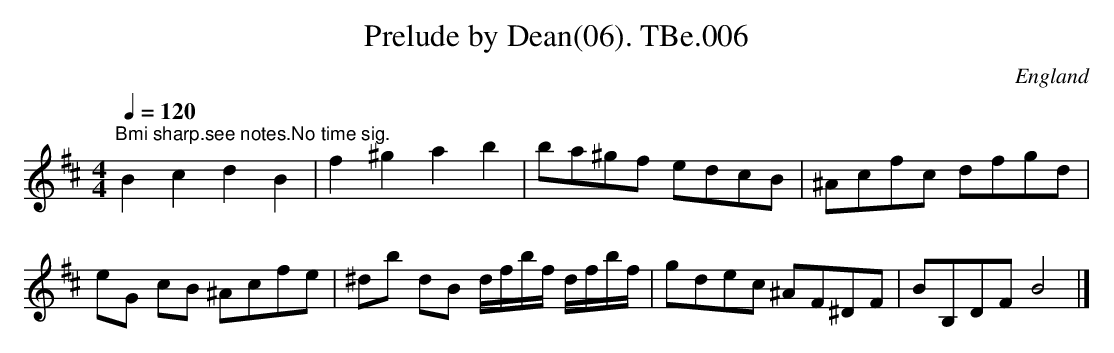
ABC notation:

X:1
T:Prelude by Dean(06). TBe.006
M:4/4
L:1/8
Q:1/4=120
O:England
notC:Mr. Thomas Dean
K:D major
"^Bmi sharp.see notes.No time sig."\
B2c2d2B2 | f2^g2a2b2 | ba^gf edcB |\
^Acfc dfgd |!
eG cB ^Acfe | ^db dB d/f/b/f/ d/f/b/f/ |\
gdec ^AF^DF | BB,DF B4 |]
